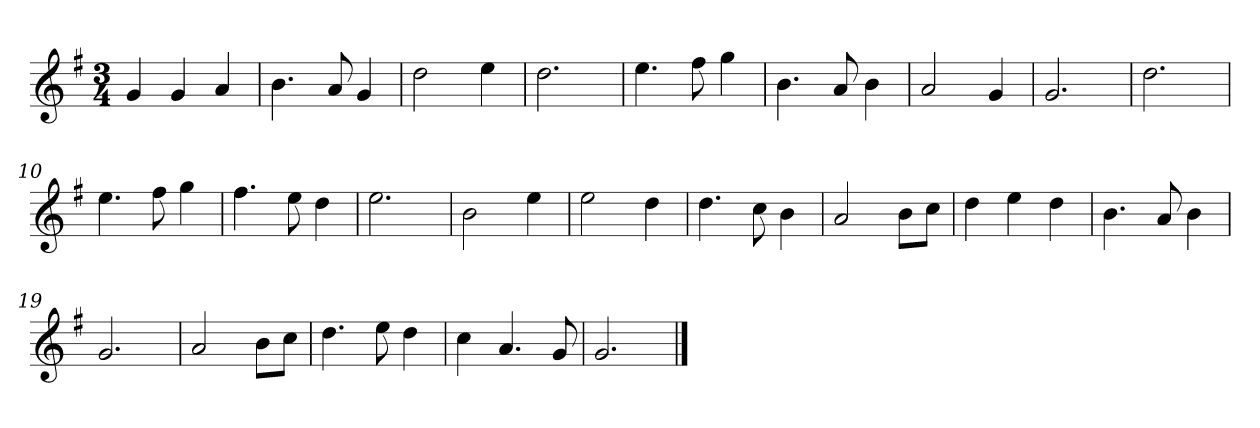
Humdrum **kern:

**kern
*part1
*staff1
*k[f#]
*M3/4
*MM120
=1
4g
4g
4a
=2
4.b
8a
4g
=3
2dd
4ee
=4
2.dd
=5
4.ee
8ff#
4gg
=6
4.b
8a
4b
=7
2a
4g
=8
2.g
=9
2.dd
=10
4.ee
8ff#
4gg
=11
4.ff#
8ee
4dd
=12
2.ee
=13
2b
4ee
=14
2ee
4dd
=15
4.dd
8cc
4b
=16
2a
8bL
8ccJ
=17
4dd
4ee
4dd
=18
4.b
8a
4b
=19
2.g
=20
2a
8bL
8ccJ
=21
4.dd
8ee
4dd
=22
4cc
4.a
8g
=23
2.g
==
*-
